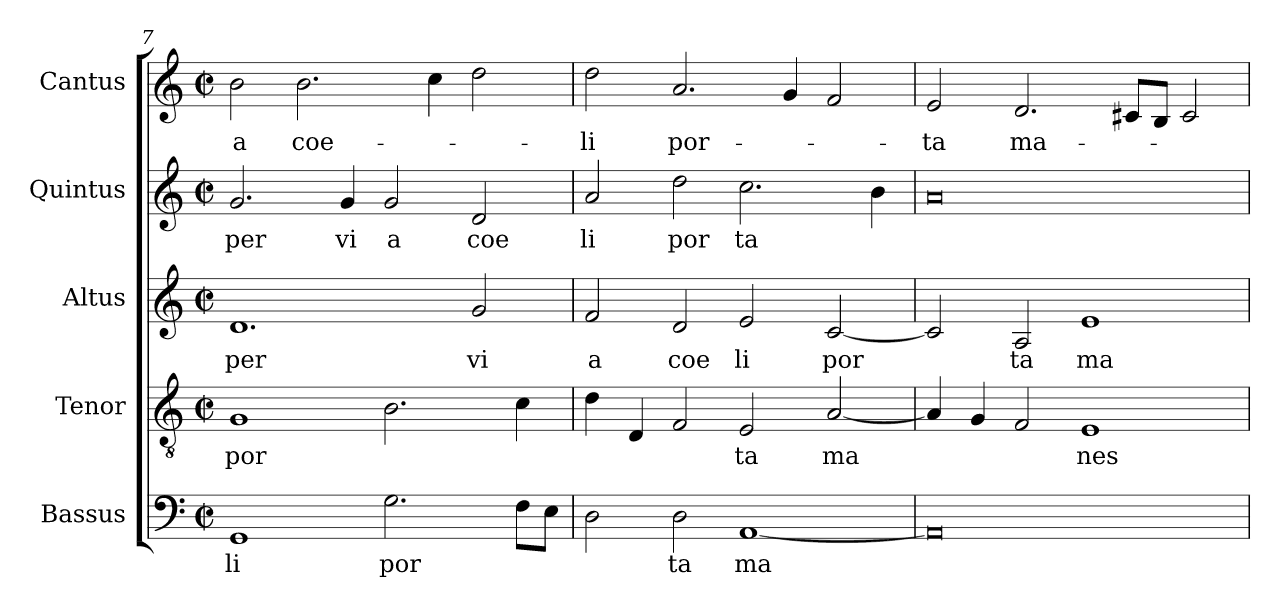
**kern	**text	**kern	**text	**kern	**text	**kern	**text	**kern	**text
*part5	*part5	*part4	*part4	*part3	*part3	*part2	*part2	*part1	*part1
*staff5	*staff5	*staff4	*staff4	*staff3	*staff3	*staff2	*staff2	*staff1	*staff1
*I"Bassus	*	*I"Tenor	*	*I"Altus	*	*I"Quintus	*	*I"Cantus	*
*clefF4	*	*clefGv2	*	*clefG2	*	*clefG2	*	*clefG2	*
*M2/2	*	*M2/2	*	*M2/2	*	*M2/2	*	*M2/2	*
*met(c|)	*	*met(c|)	*	*met(c|)	*	*met(c|)	*	*met(c|)	*
=7	=7	=7	=7	=7	=7	=7	=7	=7	=7
!	!LO:LY:b:cj	!	!LO:LY:b:cj	!	!LO:LY:b:cj	!	!LO:LY:b:cj	!	!LO:LY:b:cj
1GG	li	1G	por	1.d	per	2.g/	per	2b\	-a
!	!	!	!	!	!	!	!	!	!LO:LY:b
.	.	.	.	.	.	.	.	2.b\	coe-
!	!	!	!	!	!	!	!LO:LY:b:cj	!	!
.	.	.	.	.	.	4g/	vi	.	.
!	!LO:LY:b	!	!	!	!	!	!LO:LY:b:cj	!	!
2.G\	por	2.B\	.	.	.	2g/	a	.	.
.	.	.	.	.	.	.	.	4cc\	.
!	!	!	!	!	!LO:LY:b:cj	!	!LO:LY:b:cj	!	!
.	.	.	.	2g/	vi	2d/	coe	2dd\	.
8F\L	.	4c\	.	.	.	.	.	.	.
8E\J	.	.	.	.	.	.	.	.	.
=8	=8	=8	=8	=8	=8	=8	=8	=8	=8
!	!	!	!	!	!LO:LY:b:cj	!	!LO:LY:b:cj	!	!LO:LY:b:cj
2D\	.	4d\	.	2f/	a	2a/	li	2dd\	-li
.	.	4D/	.	.	.	.	.	.	.
!	!LO:LY:b:cj	!	!	!	!LO:LY:b:cj	!	!LO:LY:b:cj	!	!LO:LY:b
2D\	ta	2F/	.	2d/	coe	2dd\	por	2.a/	por-
!	!LO:LY:b:cj	!	!LO:LY:b:cj	!	!LO:LY:b:cj	!	!LO:LY:b:cj	!	!
[<1AA	ma	2E/	ta	2e/	li	2.cc\	ta	.	.
.	.	.	.	.	.	.	.	4g/	.
!	!	!	!LO:LY:b	!	!LO:LY:b	!	!	!	!
.	.	[<2A/	ma	[<2c/	por	.	.	2f/	.
.	.	.	.	.	.	4b\	.	.	.
=9	=9	=9	=9	=9	=9	=9	=9	=9	=9
!	!	!	!	!	!	!	!	!	!LO:LY:b:cj
0AA]	.	4A/]	.	2c/]	.	0a	.	2e/	-ta
.	.	4G/	.	.	.	.	.	.	.
!	!	!	!	!	!LO:LY:b:cj	!	!	!	!LO:LY:b
.	.	2F/	.	2A/	ta	.	.	2.d/	ma-
!	!	!	!LO:LY:b:cj	!	!LO:LY:b:cj	!	!	!	!
.	.	1E	nes	1e	ma	.	.	.	.
.	.	.	.	.	.	.	.	8c#/L	.
.	.	.	.	.	.	.	.	8B/J	.
.	.	.	.	.	.	.	.	2c#/	.
=	=	=	=	=	=	=	=	=	=
*-	*-	*-	*-	*-	*-	*-	*-	*-	*-
